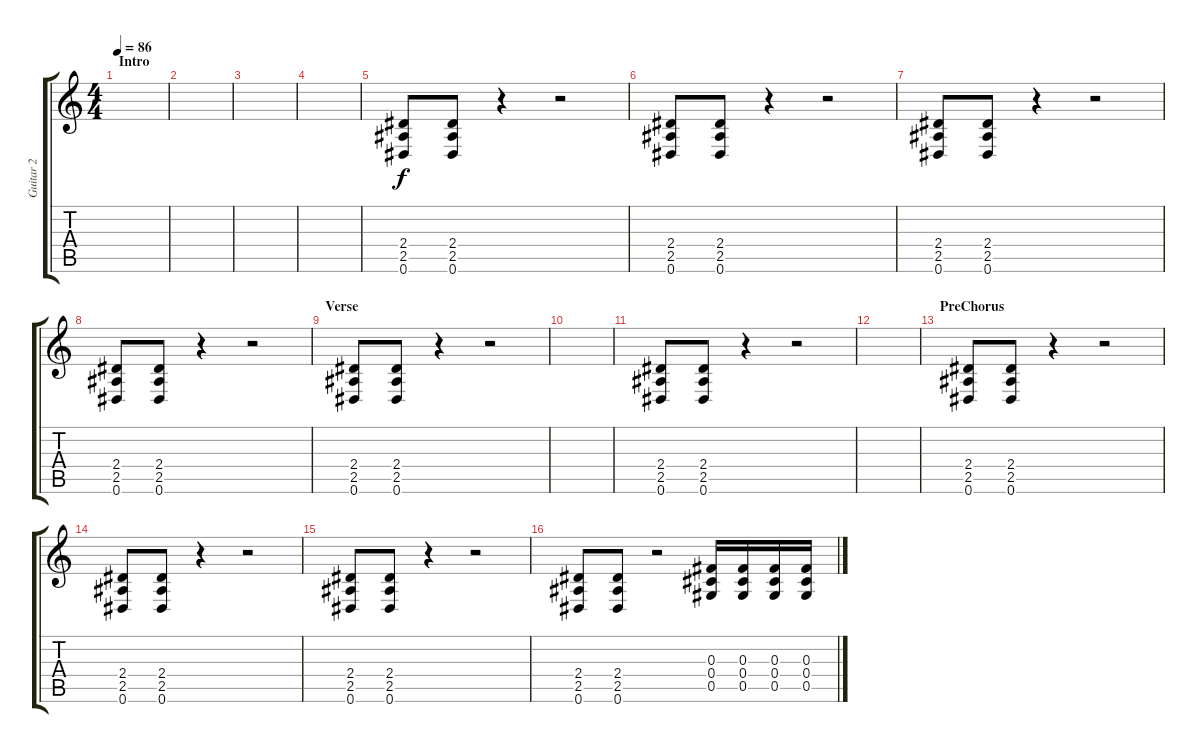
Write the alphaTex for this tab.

\track ("Guitar 2" "Guitar 2") {instrument distortionguitar}
\staff {score tabs}
\tuning (Eb4 Bb3 Gb3 Db3 Ab2 Eb2) {hide}
\ts (4 4)
\section ("" "Intro")
\tempo 86
\clef g2
\ks c
|
|
|
|
(2.4 2.5 0.6).8 (2.4 2.5 0.6).8 r.4 r.2 |
(2.4 2.5 0.6).8 (2.4 2.5 0.6).8 r.4 r.2 |
(2.4 2.5 0.6).8 (2.4 2.5 0.6).8 r.4 r.2 |
(2.4 2.5 0.6).8 (2.4 2.5 0.6).8 r.4 r.2 |
\section ("" "Verse")
(2.4 2.5 0.6).8 (2.4 2.5 0.6).8 r.4 r.2 |
|
(2.4 2.5 0.6).8 (2.4 2.5 0.6).8 r.4 r.2 |
|
\section ("" "PreChorus")
(2.4 2.5 0.6).8 (2.4 2.5 0.6).8 r.4 r.2 |
(2.4 2.5 0.6).8 (2.4 2.5 0.6).8 r.4 r.2 |
(2.4 2.5 0.6).8 (2.4 2.5 0.6).8 r.4 r.2 |
(2.4 2.5 0.6).8 (2.4 2.5 0.6).8 r.2 (0.3 0.4 0.5).16 (0.3 0.4 0.5).16 (0.3 0.4 0.5).16 (0.3 0.4 0.5).16
